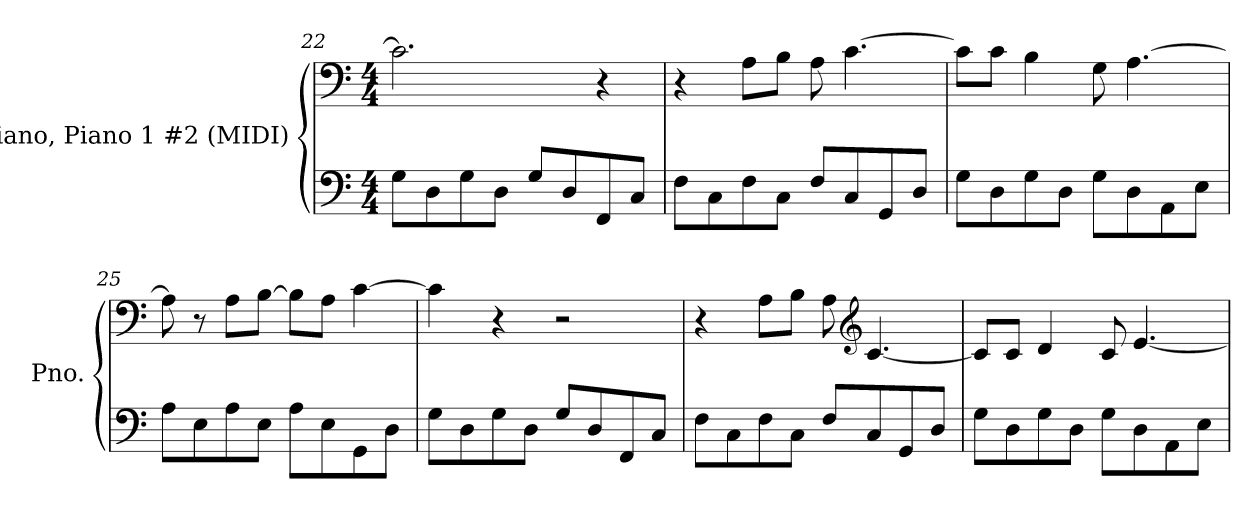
**kern	**kern
*part1	*part1
*staff2	*staff1
*I"Piano, Piano 1 #2 (MIDI)	*
*I'Pno.	*
*clefF4	*clefF4
*k[]	*k[]
*M4/4	*M4/4
=22	=22
8G\L	2.c\]
8D\	.
8G\	.
8D\J	.
8G/L	.
8D/	.
8FF/	4r
8C/J	.
=23	=23
8F\L	4r
8C\	.
8F\	8A\L
8C\J	8B\J
8F/L	8A\
8C/	[4.c\
8GG/	.
8D/J	.
!!LO:LB:g=z
=24	=24
8G\L	8c\L]
8D\	8c\J
8G\	4B\
8D\J	.
8G\L	8G\
8D\	[4.A\
8AA\	.
8E\J	.
=25	=25
8A\L	8A\]
8E\	8r
8A\	8A\L
8E\J	[8B\J
8A\L	8B\L]
8E\	8A\J
8GG\	[4c\
8D\J	.
=26	=26
8G\L	4c\]
8D\	.
8G\	4r
8D\J	.
8G/L	2r
8D/	.
8FF/	.
8C/J	.
=27	=27
8F\L	4r
8C\	.
8F\	8A\L
8C\J	8B\J
8F/L	8A\
*	*clefG2
8C/	[4.c/
8GG/	.
8D/J	.
=28	=28
8G\L	8c/L]
8D\	8c/J
8G\	4d/
8D\J	.
8G\L	8c/
8D\	[4.e/
8AA\	.
8E\J	.
=	=
*-	*-
